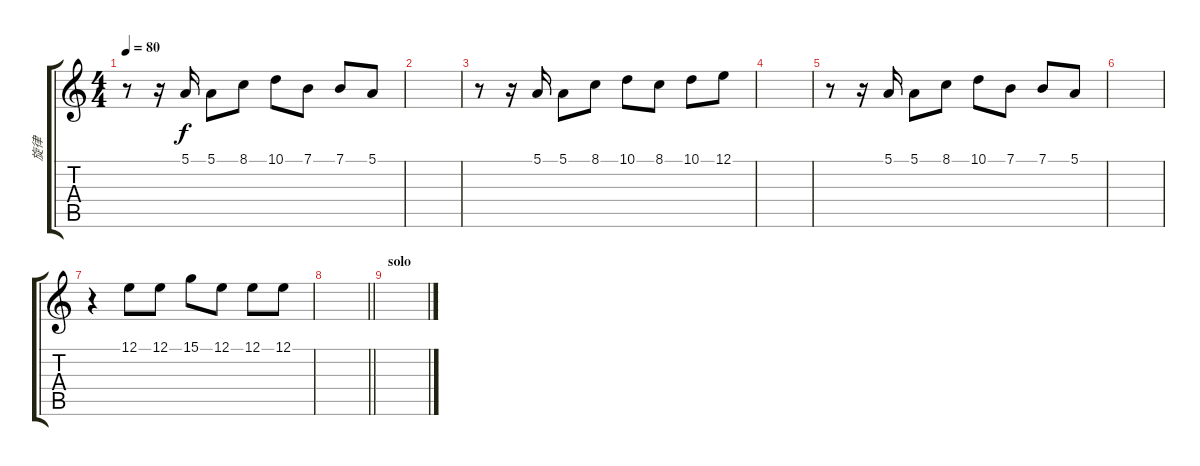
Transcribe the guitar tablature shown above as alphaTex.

\track ("旋律" "旋律") {instrument sopranosax}
\staff {score tabs}
\tuning (E4 B3 G3 D3 A2 E2) {hide}
\ts (4 4)
\tempo 80
\clef g2
\ks c
r.8{dy f} r.16 5.1.16 5.1.8 8.1.8 10.1.8 7.1.8 7.1.8 5.1.8 |
|
r.8 r.16 5.1.16 5.1.8 8.1.8 10.1.8 8.1.8 10.1.8 12.1.8 |
|
r.8 r.16 5.1.16 5.1.8 8.1.8 10.1.8 7.1.8 7.1.8 5.1.8 |
|
r.4 12.1.8 12.1.8 15.1.8 12.1.8 12.1.8 12.1.8 |
\barLineRight lightlight
|
\section ("" "solo")
